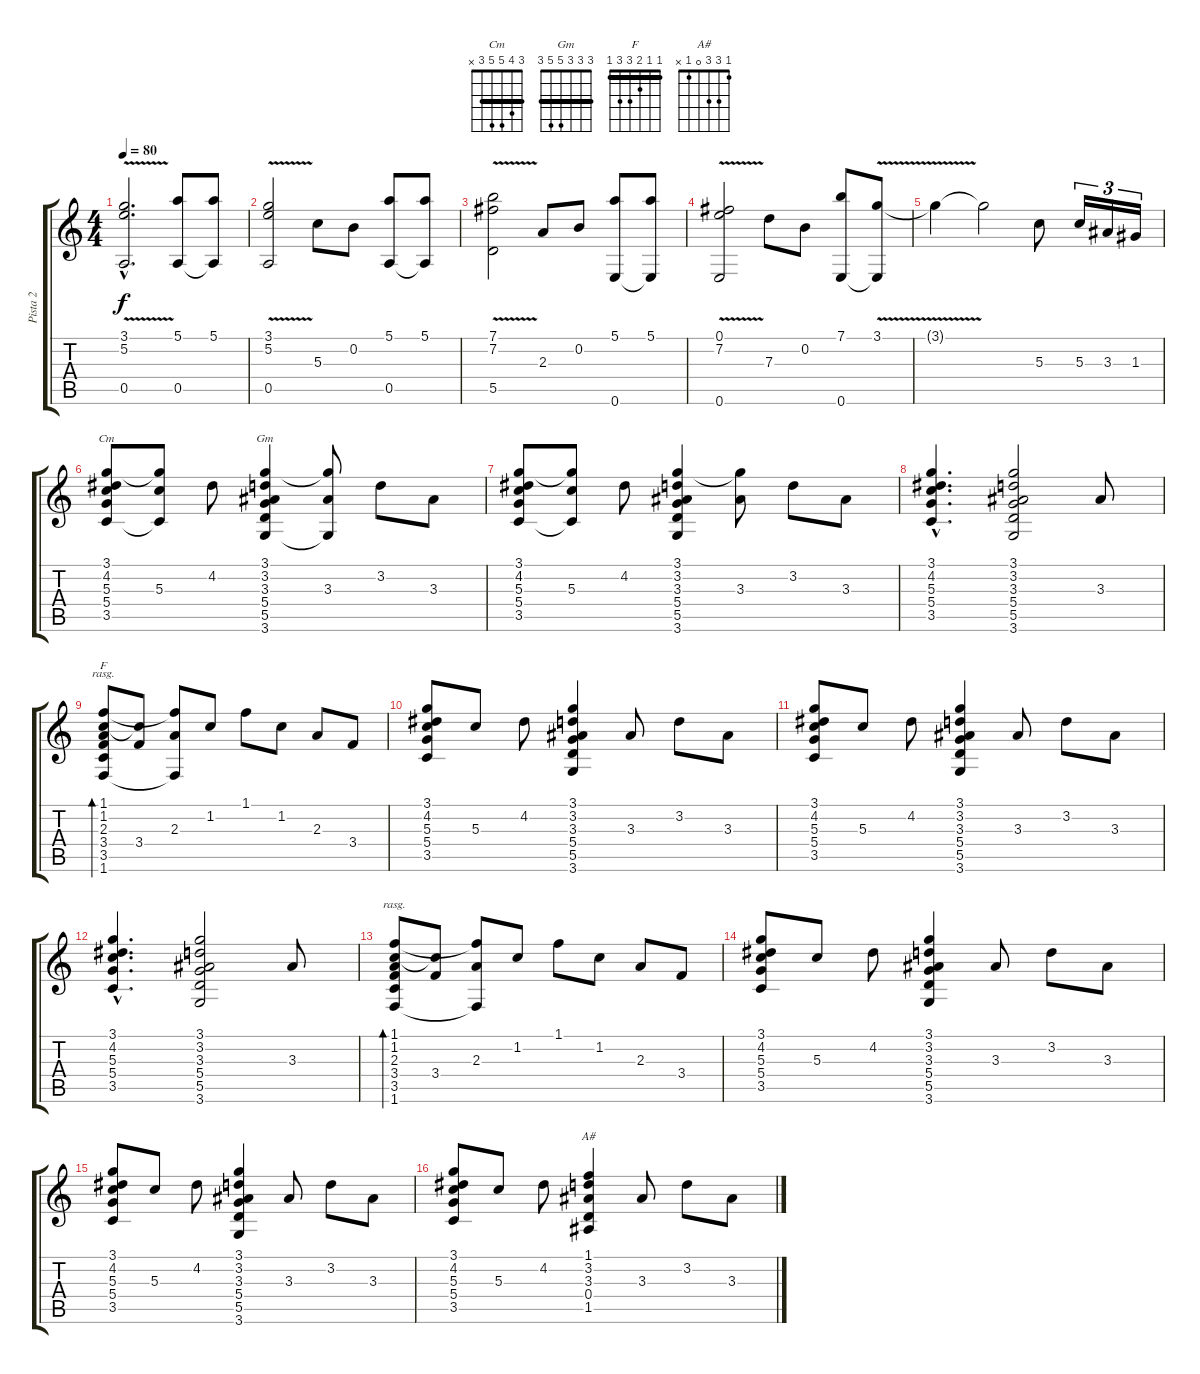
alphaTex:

\track ("Pista 2" "Pista 2") {instrument acousticguitarsteel}
\staff {score tabs}
\tuning (E4 B3 G3 D3 A2 E2) {hide}
\chord ("Cm" 3 4 5 5 3 x) {barre 3}
\chord ("Gm" 3 3 3 5 5 3) {barre 3}
\chord ("F" 1 1 2 3 3 1) {barre 1}
\chord ("A#" 1 3 3 0 1 x)
\ts (4 4)
\tempo 80
\clef g2
\ks c
(3.1{hac} 5.2{v hac} 0.5{hac}).2{d dy f} (5.1 0.5).8 (5.1 0.5{t}).8 |
(3.1 5.2{v} 0.5).2 5.3.8 0.2.8 (5.1 0.5).8 (5.1 0.5{t}).8 |
(7.1 7.2{v} 5.5).2 2.3.8 0.2.8 (5.1 0.6).8 (5.1 0.6{t}).8 |
(0.1 7.2{v} 0.6).2 7.3.8 0.2.8 (7.1 0.6).8 (3.1{v} 0.6{t}).8 |
3.1{t}.4 3.1{t}.2 5.3.8 5.3.16{tu (3 2)} 3.3.16{tu (3 2)} 1.3.16{tu (3 2)} |
(3.1 4.2 5.3 5.4 3.5).8{ch "Cm"} (3.1{t} 5.3 3.5{t}).8 4.2.8 (3.1 3.2 3.3 5.4 5.5 3.6).4{ch "Gm"} (3.1{t} 3.3 3.6{t}).8 3.2.8 3.3.8 |
(3.1 4.2 5.3 5.4 3.5).8 (3.1{t} 5.3 3.5{t}).8 4.2.8 (3.1 3.2 3.3 5.4 5.5 3.6).4 (3.1{t} 3.3).8 3.2.8 3.3.8 |
(3.1{hac} 4.2{hac} 5.3{hac} 5.4{hac} 3.5{hac}).4{d} (3.1 3.2 3.3 5.4 5.5 3.6).2 3.3.8 |
(1.1 1.2 2.3 3.4 3.5 1.6).8{bd 240 ch "F" rasg ii} (1.2{t} 3.4).8 (1.1{t} 2.3 1.6{t}).8 1.2.8 1.1.8 1.2.8 2.3.8 3.4.8 |
(3.1 4.2 5.3 5.4 3.5).8 5.3.8 4.2.8 (3.1 3.2 3.3 5.4 5.5 3.6).4 3.3.8 3.2.8 3.3.8 |
(3.1 4.2 5.3 5.4 3.5).8 5.3.8 4.2.8 (3.1 3.2 3.3 5.4 5.5 3.6).4 3.3.8 3.2.8 3.3.8 |
(3.1{hac} 4.2{hac} 5.3{hac} 5.4{hac} 3.5{hac}).4{d} (3.1 3.2 3.3 5.4 5.5 3.6).2 3.3.8 |
(1.1 1.2 2.3 3.4 3.5 1.6).8{bd 240 rasg ii} (1.2{t} 3.4).8 (1.1{t} 2.3 1.6{t}).8 1.2.8 1.1.8 1.2.8 2.3.8 3.4.8 |
(3.1 4.2 5.3 5.4 3.5).8 5.3.8 4.2.8 (3.1 3.2 3.3 5.4 5.5 3.6).4 3.3.8 3.2.8 3.3.8 |
(3.1 4.2 5.3 5.4 3.5).8 5.3.8 4.2.8 (3.1 3.2 3.3 5.4 5.5 3.6).4 3.3.8 3.2.8 3.3.8 |
(3.1 4.2 5.3 5.4 3.5).8 5.3.8 4.2.8 (1.1 3.2 3.3 0.4 1.5).4{ch "A#"} 3.3.8 3.2.8 3.3.8
